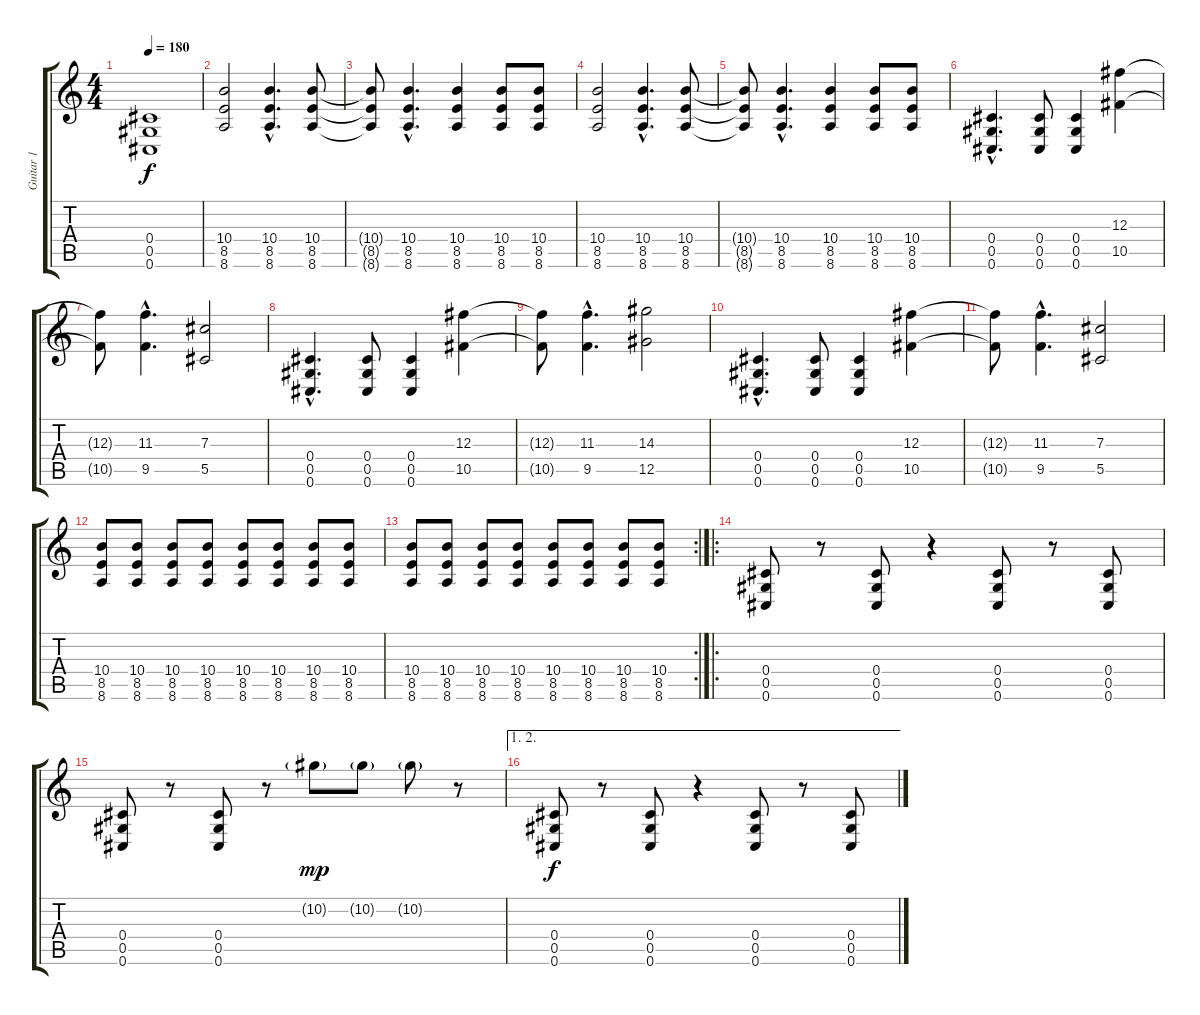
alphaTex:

\track ("Guitar 1" "Guitar 1") {instrument distortionguitar}
\staff {score tabs}
\tuning (Eb4 Bb3 Gb3 Db3 Ab2 Db2) {hide}
\ts (4 4)
\tempo 180
\clef g2
\ks c
(0.4{t} 0.5{t} 0.6{t}).1{dy f} |
(10.4 8.5 8.6).2 (10.4{hac} 8.5{hac} 8.6{hac}).4{d} (10.4 8.5 8.6).8 |
(10.4{t} 8.5{t} 8.6{t}).8 (10.4{hac} 8.5{hac} 8.6{hac}).4{d} (10.4 8.5 8.6).4 (10.4 8.5 8.6).8 (10.4 8.5 8.6).8 |
(10.4 8.5 8.6).2 (10.4{hac} 8.5{hac} 8.6{hac}).4{d} (10.4 8.5 8.6).8 |
(10.4{t} 8.5{t} 8.6{t}).8 (10.4{hac} 8.5{hac} 8.6{hac}).4{d} (10.4 8.5 8.6).4 (10.4 8.5 8.6).8 (10.4 8.5 8.6).8 |
(0.4{hac} 0.5{hac} 0.6{hac}).4{d} (0.4 0.5 0.6).8 (0.4 0.5 0.6).4 (12.3 10.5).4 |
(12.3{t} 10.5{t}).8 (11.3{hac} 9.5{hac}).4{d} (7.3 5.5).2 |
(0.4{hac} 0.5{hac} 0.6{hac}).4{d} (0.4 0.5 0.6).8 (0.4 0.5 0.6).4 (12.3 10.5).4 |
(12.3{t} 10.5{t}).8 (11.3{hac} 9.5{hac}).4{d} (14.3 12.5).2 |
(0.4{hac} 0.5{hac} 0.6{hac}).4{d} (0.4 0.5 0.6).8 (0.4 0.5 0.6).4 (12.3 10.5).4 |
(12.3{t} 10.5{t}).8 (11.3{hac} 9.5{hac}).4{d} (7.3 5.5).2 |
(10.4 8.5 8.6).8 (10.4 8.5 8.6).8 (10.4 8.5 8.6).8 (10.4 8.5 8.6).8 (10.4 8.5 8.6).8 (10.4 8.5 8.6).8 (10.4 8.5 8.6).8 (10.4 8.5 8.6).8 |
\rc 2
(10.4 8.5 8.6).8 (10.4 8.5 8.6).8 (10.4 8.5 8.6).8 (10.4 8.5 8.6).8 (10.4 8.5 8.6).8 (10.4 8.5 8.6).8 (10.4 8.5 8.6).8 (10.4 8.5 8.6).8 |
\ro
(0.4 0.5 0.6).8 r.8 (0.4 0.5 0.6).8 r.4 (0.4 0.5 0.6).8 r.8 (0.4 0.5 0.6).8 |
(0.4 0.5 0.6).8 r.8 (0.4 0.5 0.6).8 r.8 10.2{g}.8{dy mp} 10.2{g}.8 10.2{g}.8 r.8 |
\ae (1 2)
(0.4 0.5 0.6).8{dy f} r.8 (0.4 0.5 0.6).8 r.4 (0.4 0.5 0.6).8 r.8 (0.4 0.5 0.6).8
